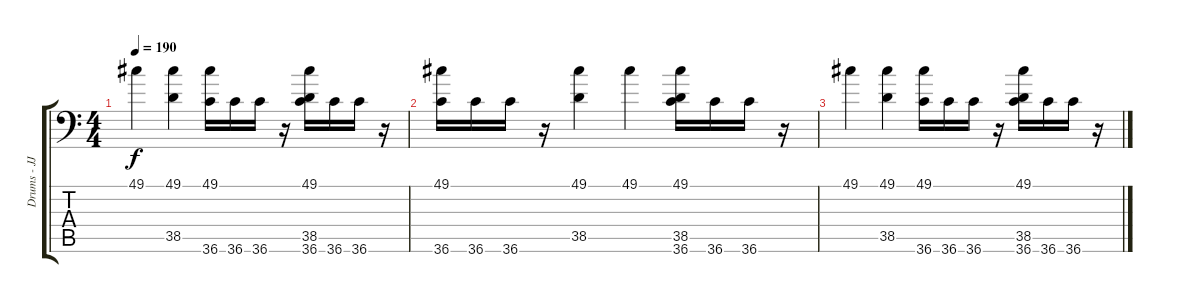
\track ("Drums - JJ" "Drums - JJ") {instrument acousticgrandpiano}
\staff {score tabs}
\tuning (C-1 C-1 C-1 C-1 C-1 C-1) {hide}
\ts (4 4)
\tempo 190
\clef f4
\ks c
49.1.4{dy f} (49.1 38.5).4 (49.1 36.6).16 36.6.16 36.6.16 r.16 (49.1 38.5 36.6).16 36.6.16 36.6.16 r.16 |
(49.1 36.6).16 36.6.16 36.6.16 r.16 (49.1 38.5).4 49.1.4 (49.1 38.5 36.6).16 36.6.16 36.6.16 r.16 |
49.1.4 (49.1 38.5).4 (49.1 36.6).16 36.6.16 36.6.16 r.16 (49.1 38.5 36.6).16 36.6.16 36.6.16 r.16
